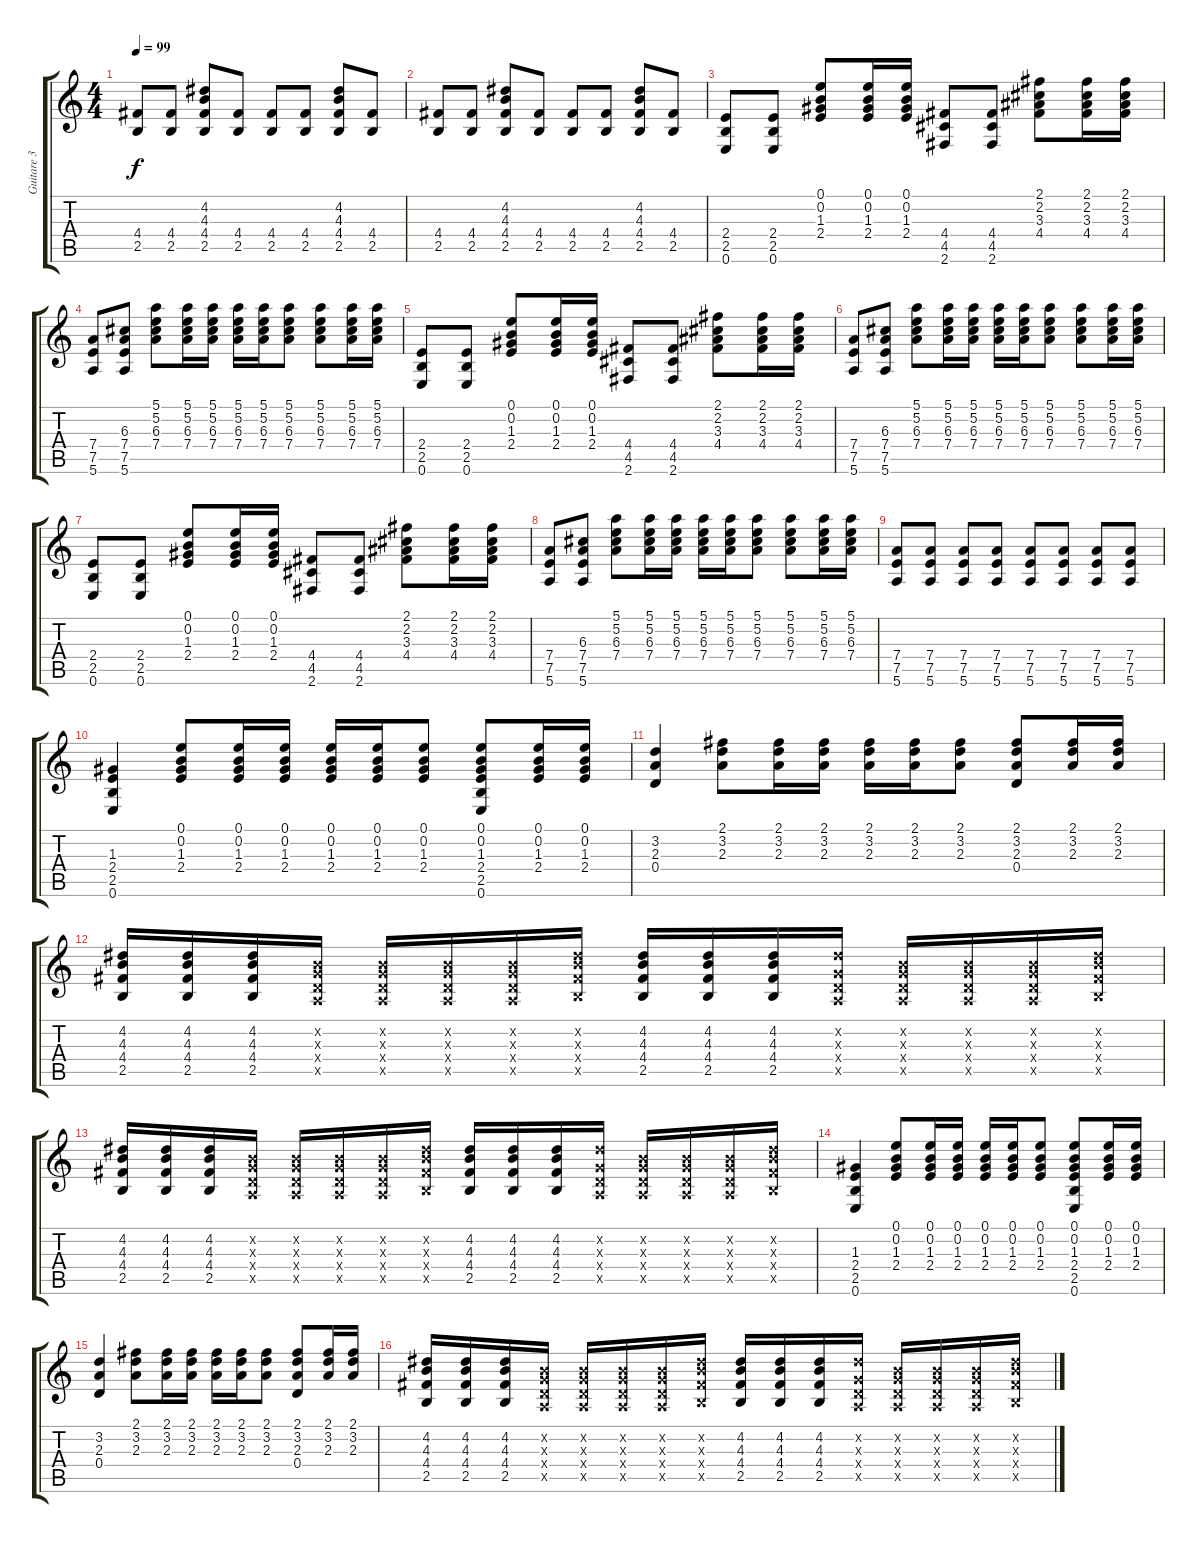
\track ("Guitare 3" "Guitare 3") {instrument distortionguitar}
\staff {score tabs}
\tuning (E4 B3 G3 D3 A2 E2) {hide}
\ts (4 4)
\tempo 99
\clef g2
\ks c
(4.4 2.5).8{dy f} (4.4 2.5).8 (4.2 4.3 4.4 2.5).8 (4.4 2.5).8 (4.4 2.5).8 (4.4 2.5).8 (4.2 4.3 4.4 2.5).8 (4.4 2.5).8 |
(4.4 2.5).8 (4.4 2.5).8 (4.2 4.3 4.4 2.5).8 (4.4 2.5).8 (4.4 2.5).8 (4.4 2.5).8 (4.2 4.3 4.4 2.5).8 (4.4 2.5).8 |
(2.4 2.5 0.6).8 (2.4 2.5 0.6).8 (0.1 0.2 1.3 2.4).8 (0.1 0.2 1.3 2.4).16 (0.1 0.2 1.3 2.4).16 (4.4 4.5 2.6).8 (4.4 4.5 2.6).8 (2.1 2.2 3.3 4.4).8 (2.1 2.2 3.3 4.4).16 (2.1 2.2 3.3 4.4).16 |
(7.4 7.5 5.6).8 (6.3 7.4 7.5 5.6).8 (5.1 5.2 6.3 7.4).8 (5.1 5.2 6.3 7.4).16 (5.1 5.2 6.3 7.4).16 (5.1 5.2 6.3 7.4).16 (5.1 5.2 6.3 7.4).16 (5.1 5.2 6.3 7.4).8 (5.1 5.2 6.3 7.4).8 (5.1 5.2 6.3 7.4).16 (5.1 5.2 6.3 7.4).16 |
(2.4 2.5 0.6).8 (2.4 2.5 0.6).8 (0.1 0.2 1.3 2.4).8 (0.1 0.2 1.3 2.4).16 (0.1 0.2 1.3 2.4).16 (4.4 4.5 2.6).8 (4.4 4.5 2.6).8 (2.1 2.2 3.3 4.4).8 (2.1 2.2 3.3 4.4).16 (2.1 2.2 3.3 4.4).16 |
(7.4 7.5 5.6).8 (6.3 7.4 7.5 5.6).8 (5.1 5.2 6.3 7.4).8 (5.1 5.2 6.3 7.4).16 (5.1 5.2 6.3 7.4).16 (5.1 5.2 6.3 7.4).16 (5.1 5.2 6.3 7.4).16 (5.1 5.2 6.3 7.4).8 (5.1 5.2 6.3 7.4).8 (5.1 5.2 6.3 7.4).16 (5.1 5.2 6.3 7.4).16 |
(2.4 2.5 0.6).8 (2.4 2.5 0.6).8 (0.1 0.2 1.3 2.4).8 (0.1 0.2 1.3 2.4).16 (0.1 0.2 1.3 2.4).16 (4.4 4.5 2.6).8 (4.4 4.5 2.6).8 (2.1 2.2 3.3 4.4).8 (2.1 2.2 3.3 4.4).16 (2.1 2.2 3.3 4.4).16 |
(7.4 7.5 5.6).8 (6.3 7.4 7.5 5.6).8 (5.1 5.2 6.3 7.4).8 (5.1 5.2 6.3 7.4).16 (5.1 5.2 6.3 7.4).16 (5.1 5.2 6.3 7.4).16 (5.1 5.2 6.3 7.4).16 (5.1 5.2 6.3 7.4).8 (5.1 5.2 6.3 7.4).8 (5.1 5.2 6.3 7.4).16 (5.1 5.2 6.3 7.4).16 |
(7.4 7.5 5.6).8 (7.4 7.5 5.6).8 (7.4 7.5 5.6).8 (7.4 7.5 5.6).8 (7.4 7.5 5.6).8 (7.4 7.5 5.6).8 (7.4 7.5 5.6).8 (7.4 7.5 5.6).8 |
(1.3 2.4 2.5 0.6).4 (0.1 0.2 1.3 2.4).8 (0.1 0.2 1.3 2.4).16 (0.1 0.2 1.3 2.4).16 (0.1 0.2 1.3 2.4).16 (0.1 0.2 1.3 2.4).16 (0.1 0.2 1.3 2.4).8 (0.1 0.2 1.3 2.4 2.5 0.6).8 (0.1 0.2 1.3 2.4).16 (0.1 0.2 1.3 2.4).16 |
(3.2 2.3 0.4).4 (2.1 3.2 2.3).8 (2.1 3.2 2.3).16 (2.1 3.2 2.3).16 (2.1 3.2 2.3).16 (2.1 3.2 2.3).16 (2.1 3.2 2.3).8 (2.1 3.2 2.3 0.4).8 (2.1 3.2 2.3).16 (2.1 3.2 2.3).16 |
(4.2 4.3 4.4 2.5).16 (4.2 4.3 4.4 2.5).16 (4.2 4.3 4.4 2.5).16 (0.2{x} 0.3{x} 0.4{x} 0.5{x}).16 (0.2{x} 0.3{x} 0.4{x} 0.5{x}).16 (0.2{x} 0.3{x} 0.4{x} 0.5{x}).16 (0.2{x} 0.3{x} 0.4{x} 0.5{x}).16 (4.2{x} 4.3{x} 4.4{x} 2.5{x}).16 (4.2 4.3 4.4 2.5).16 (4.2 4.3 4.4 2.5).16 (4.2 4.3 4.4 2.5).16 (4.2{x} 0.3{x} 0.4{x} 0.5{x}).16 (0.2{x} 0.3{x} 0.4{x} 0.5{x}).16 (0.2{x} 0.3{x} 0.4{x} 0.5{x}).16 (0.2{x} 0.3{x} 0.4{x} 0.5{x}).16 (4.2{x} 4.3{x} 4.4{x} 2.5{x}).16 |
(4.2 4.3 4.4 2.5).16 (4.2 4.3 4.4 2.5).16 (4.2 4.3 4.4 2.5).16 (0.2{x} 0.3{x} 0.4{x} 0.5{x}).16 (0.2{x} 0.3{x} 0.4{x} 0.5{x}).16 (0.2{x} 0.3{x} 0.4{x} 0.5{x}).16 (0.2{x} 0.3{x} 0.4{x} 0.5{x}).16 (4.2{x} 4.3{x} 4.4{x} 2.5{x}).16 (4.2 4.3 4.4 2.5).16 (4.2 4.3 4.4 2.5).16 (4.2 4.3 4.4 2.5).16 (4.2{x} 0.3{x} 0.4{x} 0.5{x}).16 (0.2{x} 0.3{x} 0.4{x} 0.5{x}).16 (0.2{x} 0.3{x} 0.4{x} 0.5{x}).16 (0.2{x} 0.3{x} 0.4{x} 0.5{x}).16 (4.2{x} 4.3{x} 4.4{x} 2.5{x}).16 |
(1.3 2.4 2.5 0.6).4 (0.1 0.2 1.3 2.4).8 (0.1 0.2 1.3 2.4).16 (0.1 0.2 1.3 2.4).16 (0.1 0.2 1.3 2.4).16 (0.1 0.2 1.3 2.4).16 (0.1 0.2 1.3 2.4).8 (0.1 0.2 1.3 2.4 2.5 0.6).8 (0.1 0.2 1.3 2.4).16 (0.1 0.2 1.3 2.4).16 |
(3.2 2.3 0.4).4 (2.1 3.2 2.3).8 (2.1 3.2 2.3).16 (2.1 3.2 2.3).16 (2.1 3.2 2.3).16 (2.1 3.2 2.3).16 (2.1 3.2 2.3).8 (2.1 3.2 2.3 0.4).8 (2.1 3.2 2.3).16 (2.1 3.2 2.3).16 |
(4.2 4.3 4.4 2.5).16 (4.2 4.3 4.4 2.5).16 (4.2 4.3 4.4 2.5).16 (0.2{x} 0.3{x} 0.4{x} 0.5{x}).16 (0.2{x} 0.3{x} 0.4{x} 0.5{x}).16 (0.2{x} 0.3{x} 0.4{x} 0.5{x}).16 (0.2{x} 0.3{x} 0.4{x} 0.5{x}).16 (4.2{x} 4.3{x} 4.4{x} 2.5{x}).16 (4.2 4.3 4.4 2.5).16 (4.2 4.3 4.4 2.5).16 (4.2 4.3 4.4 2.5).16 (4.2{x} 0.3{x} 0.4{x} 0.5{x}).16 (0.2{x} 0.3{x} 0.4{x} 0.5{x}).16 (0.2{x} 0.3{x} 0.4{x} 0.5{x}).16 (0.2{x} 0.3{x} 0.4{x} 0.5{x}).16 (4.2{x} 4.3{x} 4.4{x} 2.5{x}).16
